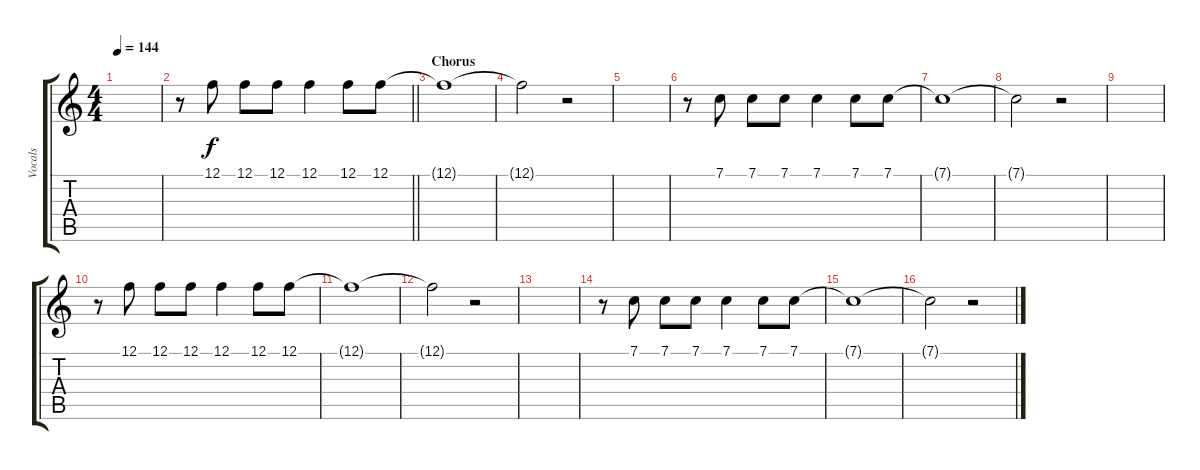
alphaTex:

\track ("Vocals" "Vocals") {instrument altosax}
\staff {score tabs}
\tuning (F4 C4 Ab3 Eb3 Bb2 F2) {hide}
\ts (4 4)
\tempo 144
\clef g2
\ks c
|
\barLineRight lightlight
r.8 12.1.8 12.1.8 12.1.8 12.1.4 12.1.8 12.1.8 |
\section ("" "Chorus")
12.1{t}.1 |
12.1{t}.2 r.2 |
|
r.8 7.1.8 7.1.8 7.1.8 7.1.4 7.1.8 7.1.8 |
7.1{t}.1 |
7.1{t}.2 r.2 |
|
r.8 12.1.8 12.1.8 12.1.8 12.1.4 12.1.8 12.1.8 |
12.1{t}.1 |
12.1{t}.2 r.2 |
|
r.8 7.1.8 7.1.8 7.1.8 7.1.4 7.1.8 7.1.8 |
7.1{t}.1 |
7.1{t}.2 r.2
